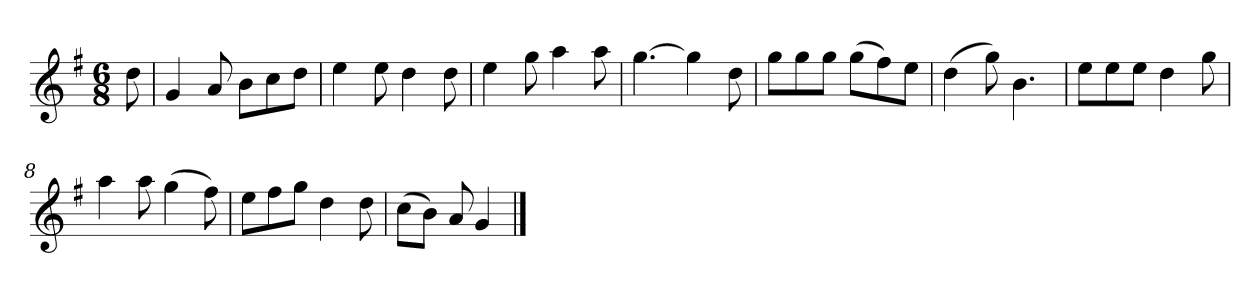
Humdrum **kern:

**kern
*part1
*staff1
*k[f#]
*M6/8
*MM120
=
8dd
=1
4g
8a
8bL
8cc
8ddJ
=2
4ee
8ee
4dd
8dd
=3
4ee
8gg
4aa
8aa
=4
[4.gg
4gg]
8dd
=5
8ggL
8gg
8ggJ
(8ggL
8ff#)
8eeJ
=6
(4dd
8gg)
4.b
=7
8eeL
8ee
8eeJ
4dd
8gg
=8
4aa
8aa
(4gg
8ff#)
=9
8eeL
8ff#
8ggJ
4dd
8dd
=10
(8ccL
8bJ)
8a
4g
==
*-
